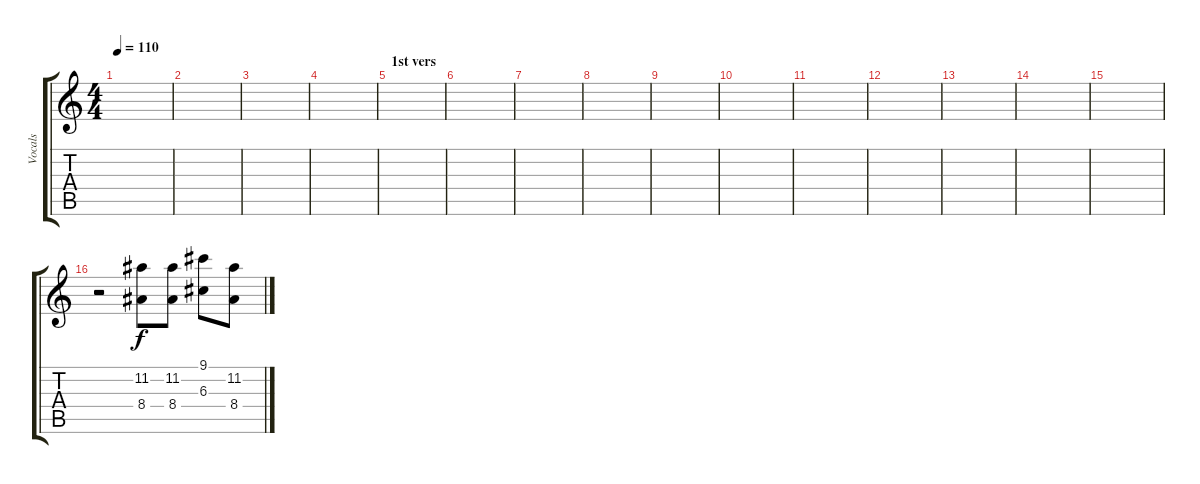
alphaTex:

\track ("Vocals" "Vocals") {instrument lead3calliope}
\staff {score tabs}
\tuning (E5 B4 G4 D4 A3 E3) {hide}
\ts (4 4)
\tempo 110
\clef g2
\ks c
|
|
|
|
\section ("" "1st vers")
|
|
|
|
|
|
|
|
|
|
|
r.2 (11.2 8.4).8 (11.2 8.4).8 (9.1 6.3).8 (11.2 8.4).8
